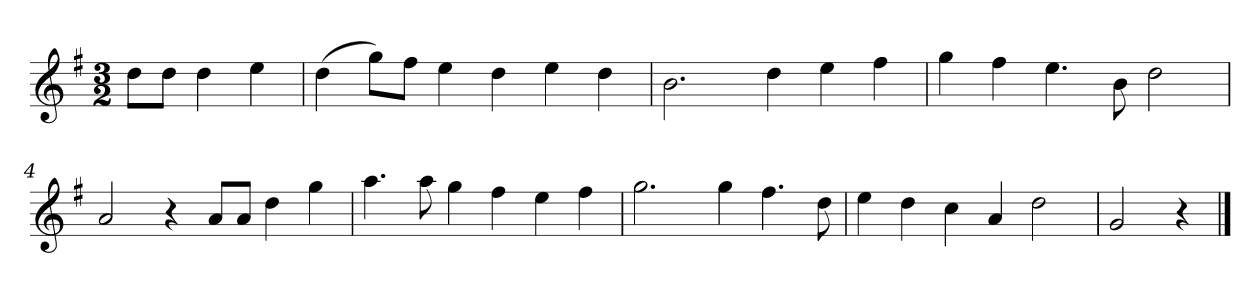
**kern
*part1
*staff1
*k[f#]
*M3/2
*MM120
=
8ddL
8ddJ
4dd
4ee
=1
(4dd
8ggL)
8ff#J
4ee
4dd
4ee
4dd
=2
2.b
4dd
4ee
4ff#
=3
4gg
4ff#
4.ee
8b
2dd
=4
2a
4r
8aL
8aJ
4dd
4gg
=5
4.aa
8aa
4gg
4ff#
4ee
4ff#
=6
2.gg
4gg
4.ff#
8dd
=7
4ee
4dd
4cc
4a
2dd
=8
2g
4r
==
*-
